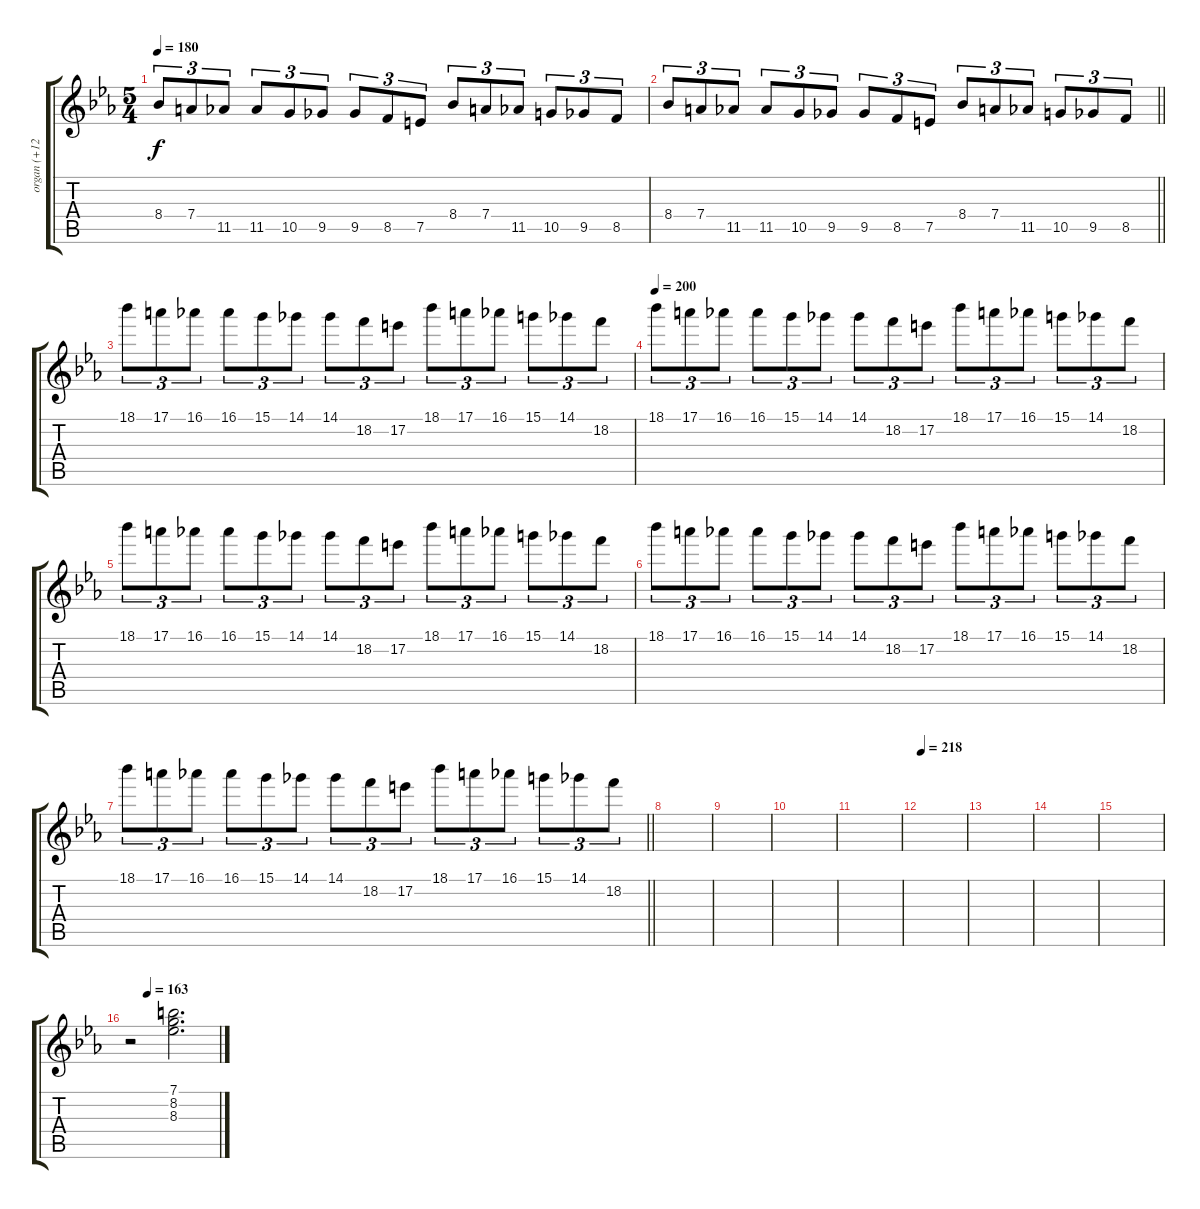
\track ("organ (+12)" "organ (+12") {instrument drawbarorgan}
\staff {score tabs}
\tuning (E5 B4 G4 D4 A3 E3) {hide}
\ts (5 4)
\tempo 180
\clef g2
\ks cminor
8.4.8{tu (3 2) dy f} 7.4.8{tu (3 2)} 11.5.8{tu (3 2)} 11.5.8{tu (3 2)} 10.5.8{tu (3 2)} 9.5.8{tu (3 2)} 9.5.8{tu (3 2)} 8.5.8{tu (3 2)} 7.5.8{tu (3 2)} 8.4.8{tu (3 2)} 7.4.8{tu (3 2)} 11.5.8{tu (3 2)} 10.5.8{tu (3 2)} 9.5.8{tu (3 2)} 8.5.8{tu (3 2)} |
\barLineRight lightlight
8.4.8{tu (3 2)} 7.4.8{tu (3 2)} 11.5.8{tu (3 2)} 11.5.8{tu (3 2)} 10.5.8{tu (3 2)} 9.5.8{tu (3 2)} 9.5.8{tu (3 2)} 8.5.8{tu (3 2)} 7.5.8{tu (3 2)} 8.4.8{tu (3 2)} 7.4.8{tu (3 2)} 11.5.8{tu (3 2)} 10.5.8{tu (3 2)} 9.5.8{tu (3 2)} 8.5.8{tu (3 2)} |
18.1.8{tu (3 2)} 17.1.8{tu (3 2)} 16.1.8{tu (3 2)} 16.1.8{tu (3 2)} 15.1.8{tu (3 2)} 14.1.8{tu (3 2)} 14.1.8{tu (3 2)} 18.2.8{tu (3 2)} 17.2.8{tu (3 2)} 18.1.8{tu (3 2)} 17.1.8{tu (3 2)} 16.1.8{tu (3 2)} 15.1.8{tu (3 2)} 14.1.8{tu (3 2)} 18.2.8{tu (3 2)} |
\tempo 200
18.1.8{tu (3 2)} 17.1.8{tu (3 2)} 16.1.8{tu (3 2)} 16.1.8{tu (3 2)} 15.1.8{tu (3 2)} 14.1.8{tu (3 2)} 14.1.8{tu (3 2)} 18.2.8{tu (3 2)} 17.2.8{tu (3 2)} 18.1.8{tu (3 2)} 17.1.8{tu (3 2)} 16.1.8{tu (3 2)} 15.1.8{tu (3 2)} 14.1.8{tu (3 2)} 18.2.8{tu (3 2)} |
18.1.8{tu (3 2)} 17.1.8{tu (3 2)} 16.1.8{tu (3 2)} 16.1.8{tu (3 2)} 15.1.8{tu (3 2)} 14.1.8{tu (3 2)} 14.1.8{tu (3 2)} 18.2.8{tu (3 2)} 17.2.8{tu (3 2)} 18.1.8{tu (3 2)} 17.1.8{tu (3 2)} 16.1.8{tu (3 2)} 15.1.8{tu (3 2)} 14.1.8{tu (3 2)} 18.2.8{tu (3 2)} |
18.1.8{tu (3 2)} 17.1.8{tu (3 2)} 16.1.8{tu (3 2)} 16.1.8{tu (3 2)} 15.1.8{tu (3 2)} 14.1.8{tu (3 2)} 14.1.8{tu (3 2)} 18.2.8{tu (3 2)} 17.2.8{tu (3 2)} 18.1.8{tu (3 2)} 17.1.8{tu (3 2)} 16.1.8{tu (3 2)} 15.1.8{tu (3 2)} 14.1.8{tu (3 2)} 18.2.8{tu (3 2)} |
\barLineRight lightlight
18.1.8{tu (3 2)} 17.1.8{tu (3 2)} 16.1.8{tu (3 2)} 16.1.8{tu (3 2)} 15.1.8{tu (3 2)} 14.1.8{tu (3 2)} 14.1.8{tu (3 2)} 18.2.8{tu (3 2)} 17.2.8{tu (3 2)} 18.1.8{tu (3 2)} 17.1.8{tu (3 2)} 16.1.8{tu (3 2)} 15.1.8{tu (3 2)} 14.1.8{tu (3 2)} 18.2.8{tu (3 2)} |
|
|
|
|
\tempo 218
|
|
|
|
\tempo (163 0.2)
r.2 (7.1 8.2 8.3).2{d}
